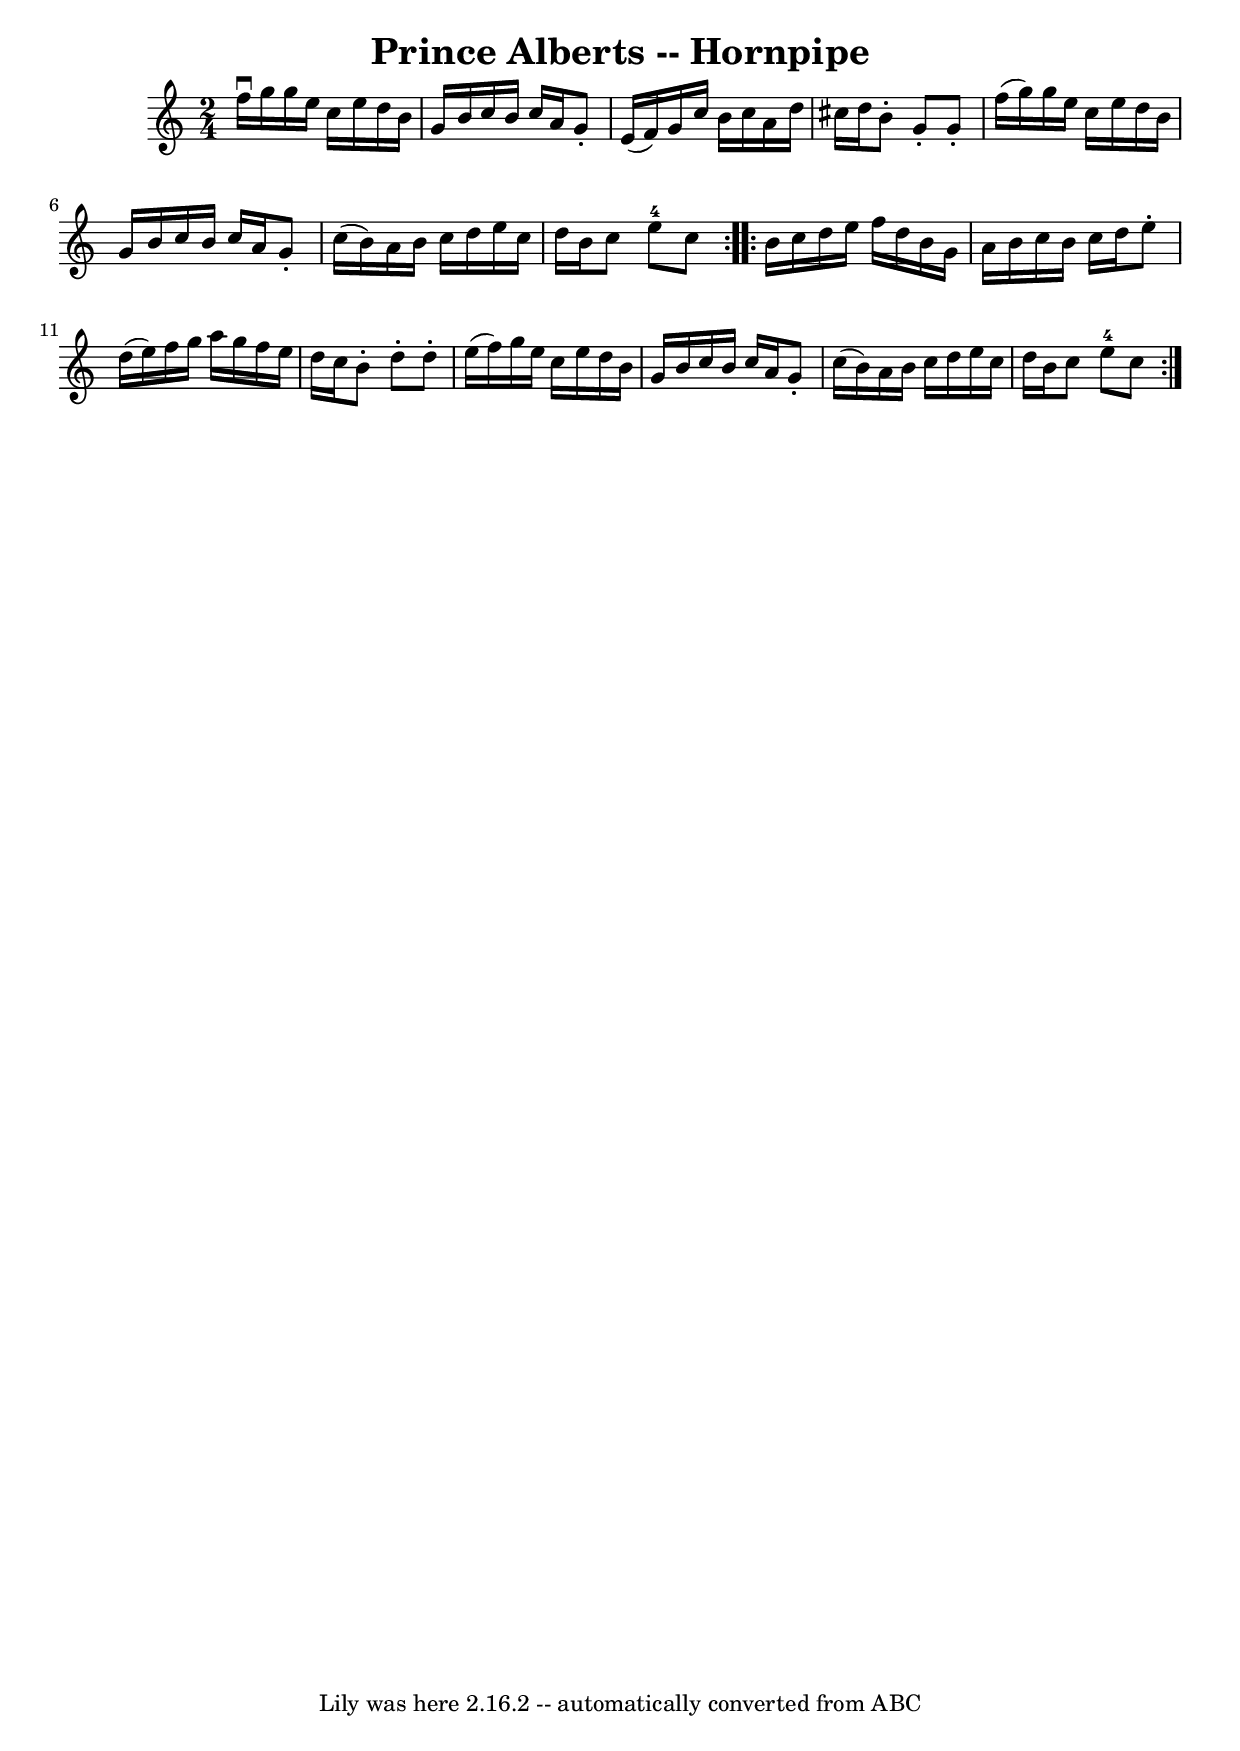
\version "2.7.40"
\include "Mammoth.ily"
\header {
	%% book = "Cole's 1000 Fiddle Tunes"
	crossRefNumber = "1"
	footnotes = ""
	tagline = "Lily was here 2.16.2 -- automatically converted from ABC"
	title = "Prince Alberts -- Hornpipe"
}
voicedefault =  {
\set Score.defaultBarType = "empty"

\repeat volta 2 {
\time 2/4 \key c \major f''16^\downbow g''16  |
 g''16 e''16    
c''16 e''16 d''16 b'16 g'16 b'16  |
 c''16 b'16    
c''16 a'16 g'8 -. e'16 (f'16) |
 g'16 c''16 b'16    
c''16 a'16 d''16 cis''16 d''16  |
 b'8 -. g'8 -. g'8 -. 
 f''16 (g''16) |
 g''16 e''16 c''16 e''16 d''16    
b'16 g'16 b'16  |
 c''16 b'16 c''16 a'16 g'8 -.   
c''16 (b'16) |
 a'16 b'16 c''16 d''16 e''16 c''16  
 d''16 b'16  |
 c''8 e''8-4 c''8  }     \repeat volta 2 {   
b'16 c''16  |
 d''16 e''16 f''16 d''16 b'16 g'16    
a'16 b'16  |
 c''16 b'16 c''16 d''16 e''8 -. d''16 (
e''16) |
 f''16 g''16 a''16 g''16 f''16 e''16    
d''16 c''16  |
 b'8 -. d''8 -. d''8 -. e''16 (f''16) 
|
 g''16 e''16 c''16 e''16 d''16 b'16 g'16 b'16  
|
 c''16 b'16 c''16 a'16 g'8 -. c''16 (b'16) 
|
 a'16 b'16 c''16 d''16 e''16 c''16 d''16 b'16  
|
 c''8 e''8-4 c''8  }   
}

\score{
    <<

	\context Staff="default"
	{
	    \voicedefault 
	}

    >>
	\layout {
	}
	\midi {}
}
